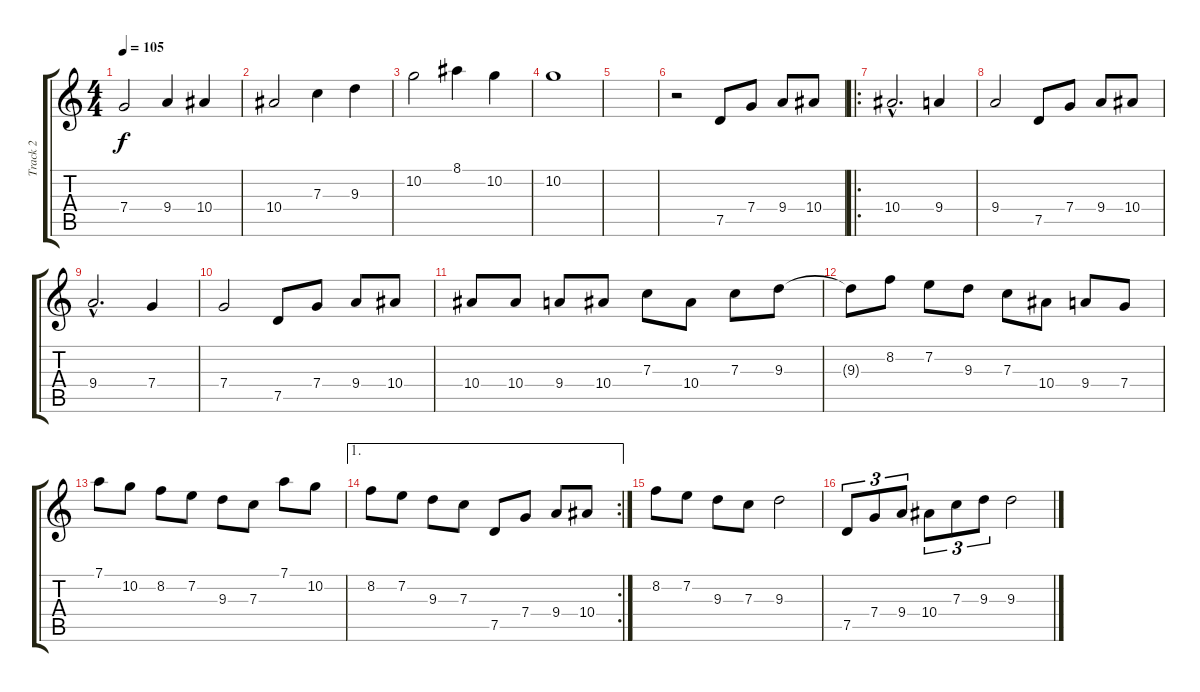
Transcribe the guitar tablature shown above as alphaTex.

\track ("Track 2" "Track 2") {instrument distortionguitar}
\staff {score tabs}
\tuning (D4 A3 F3 C3 G2 D2) {hide}
\ts (4 4)
\tempo 105
\clef g2
\ks c
7.4.2{dy f} 9.4.4 10.4.4 |
10.4.2 7.3.4 9.3.4 |
10.2.2 8.1.4 10.2.4 |
10.2.1 |
|
r.2 7.5.8 7.4.8 9.4.8 10.4.8 |
\ro
10.4{hac}.2{d} 9.4.4 |
9.4.2 7.5.8 7.4.8 9.4.8 10.4.8 |
9.4{hac}.2{d} 7.4.4 |
7.4.2 7.5.8 7.4.8 9.4.8 10.4.8 |
10.4.8 10.4.8 9.4.8 10.4.8 7.3.8 10.4.8 7.3.8 9.3.8 |
9.3{t}.8 8.2.8 7.2.8 9.3.8 7.3.8 10.4.8 9.4.8 7.4.8 |
7.1.8 10.2.8 8.2.8 7.2.8 9.3.8 7.3.8 7.1.8 10.2.8 |
\ae 1
\rc 2
8.2.8 7.2.8 9.3.8 7.3.8 7.5.8 7.4.8 9.4.8 10.4.8 |
8.2.8 7.2.8 9.3.8 7.3.8 9.3.2 |
7.5.8{tu (3 2)} 7.4.8{tu (3 2)} 9.4.8{tu (3 2)} 10.4.8{tu (3 2)} 7.3.8{tu (3 2)} 9.3.8{tu (3 2)} 9.3.2
